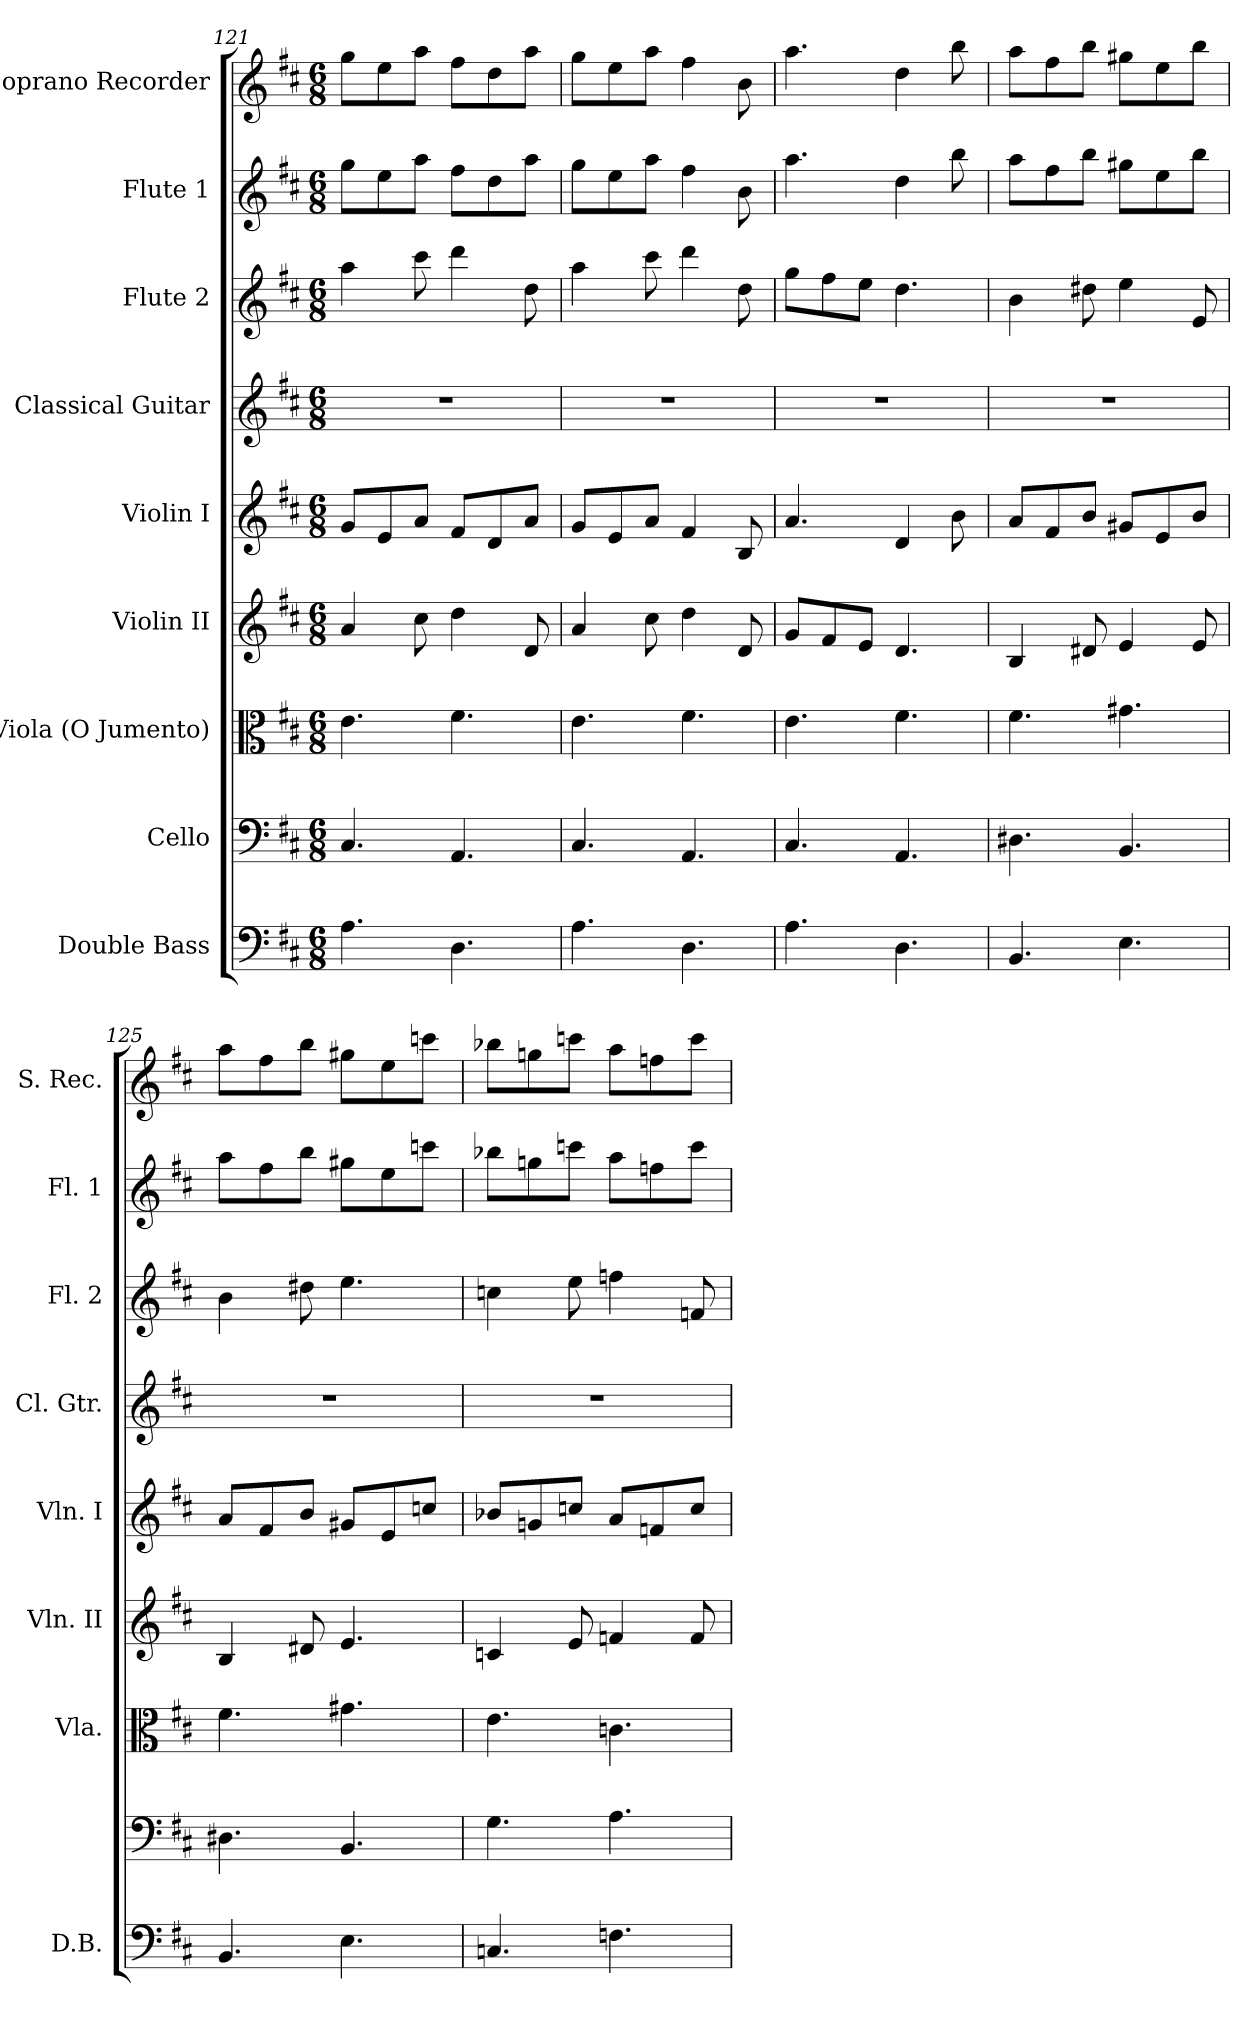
**kern	**kern	**kern	**kern	**kern	**kern	**kern	**kern	**kern
*part9	*part8	*part7	*part6	*part5	*part4	*part3	*part2	*part1
*staff9	*staff8	*staff7	*staff6	*staff5	*staff4	*staff3	*staff2	*staff1
*I"Double Bass	*I"Cello	*I"Viola (O Jumento)	*I"Violin II	*I"Violin I	*I"Classical Guitar	*I"Flute 2	*I"Flute 1	*I"Soprano Recorder
*I'D.B.	*	*I'Vla.	*I'Vln. II	*I'Vln. I	*I'Cl. Gtr.	*I'Fl. 2	*I'Fl. 1	*I'S. Rec.
*clefF4	*clefF4	*clefC3	*clefG2	*clefG2	*clefG2	*clefG2	*clefG2	*clefG2
*ITrd7c12	*	*	*	*	*ITrd7c12	*	*	*ITrd-7c-12
*k[f#c#]	*k[f#c#]	*k[f#c#]	*k[f#c#]	*k[f#c#]	*k[f#c#]	*k[f#c#]	*k[f#c#]	*k[f#c#]
*D:	*D:	*D:	*D:	*D:	*D:	*D:	*D:	*D:
*M6/8	*M6/8	*M6/8	*M6/8	*M6/8	*M6/8	*M6/8	*M6/8	*M6/8
=121	=121	=121	=121	=121	=121	=121	=121	=121
4.AA\	4.C#/	4.e\	4a/	8g/L	2.r	4aa\	8gg\L	8ggg\L
.	.	.	.	8e/	.	.	8ee\	8eee\
.	.	.	8cc#\	8a/J	.	8ccc#\	8aa\J	8aaa\J
4.DD\	4.AA/	4.f#\	4dd\	8f#/L	.	4ddd\	8ff#\L	8fff#\L
.	.	.	.	8d/	.	.	8dd\	8ddd\
.	.	.	8d/	8a/J	.	8dd\	8aa\J	8aaa\J
=122	=122	=122	=122	=122	=122	=122	=122	=122
4.AA\	4.C#/	4.e\	4a/	8g/L	2.r	4aa\	8gg\L	8ggg\L
.	.	.	.	8e/	.	.	8ee\	8eee\
.	.	.	8cc#\	8a/J	.	8ccc#\	8aa\J	8aaa\J
4.DD\	4.AA/	4.f#\	4dd\	4f#/	.	4ddd\	4ff#\	4fff#\
.	.	.	8d/	8B/	.	8dd\	8b\	8bb\
=123	=123	=123	=123	=123	=123	=123	=123	=123
4.AA\	4.C#/	4.e\	8g/L	4.a/	2.r	8gg\L	4.aa\	4.aaa\
.	.	.	8f#/	.	.	8ff#\	.	.
.	.	.	8e/J	.	.	8ee\J	.	.
4.DD\	4.AA/	4.f#\	4.d/	4d/	.	4.dd\	4dd\	4ddd\
.	.	.	.	8b\	.	.	8bb\	8bbb\
=124	=124	=124	=124	=124	=124	=124	=124	=124
4.BBB/	4.D#X\	4.f#\	4B/	8a/L	2.r	4b\	8aa\L	8aaa\L
.	.	.	.	8f#/	.	.	8ff#\	8fff#\
.	.	.	8d#X/	8b/J	.	8dd#X\	8bb\J	8bbb\J
4.EE\	4.BB/	4.g#X\	4e/	8g#X/L	.	4ee\	8gg#X\L	8ggg#X\L
.	.	.	.	8e/	.	.	8ee\	8eee\
.	.	.	8e/	8b/J	.	8e/	8bb\J	8bbb\J
!!LO:PB:g=z
=125	=125	=125	=125	=125	=125	=125	=125	=125
4.BBB/	4.D#X\	4.f#\	4B/	8a/L	2.r	4b\	8aa\L	8aaa\L
.	.	.	.	8f#/	.	.	8ff#\	8fff#\
.	.	.	8d#X/	8b/J	.	8dd#X\	8bb\J	8bbb\J
4.EE\	4.BB/	4.g#X\	4.e/	8g#X/L	.	4.ee\	8gg#X\L	8ggg#X\L
.	.	.	.	8e/	.	.	8ee\	8eee\
.	.	.	.	8ccn/J	.	.	8cccn\J	8ccccn\J
=126	=126	=126	=126	=126	=126	=126	=126	=126
4.CCn/	4.G\	4.e\	4cn/	8b-X/L	2.r	4ccn\	8bb-X\L	8bbb-X\L
.	.	.	.	8gni/	.	.	8ggni\	8gggni\
.	.	.	8e/	8ccn/J	.	8ee\	8cccn\J	8ccccn\J
4.FFn\	4.A\	4.cn\	4fn/	8a/L	.	4ffn\	8aa\L	8aaa\L
.	.	.	.	8fn/	.	.	8ffn\	8fffn\
.	.	.	8f/	8cc/J	.	8fn/	8ccc\J	8cccc\J
=	=	=	=	=	=	=	=	=
*-	*-	*-	*-	*-	*-	*-	*-	*-
